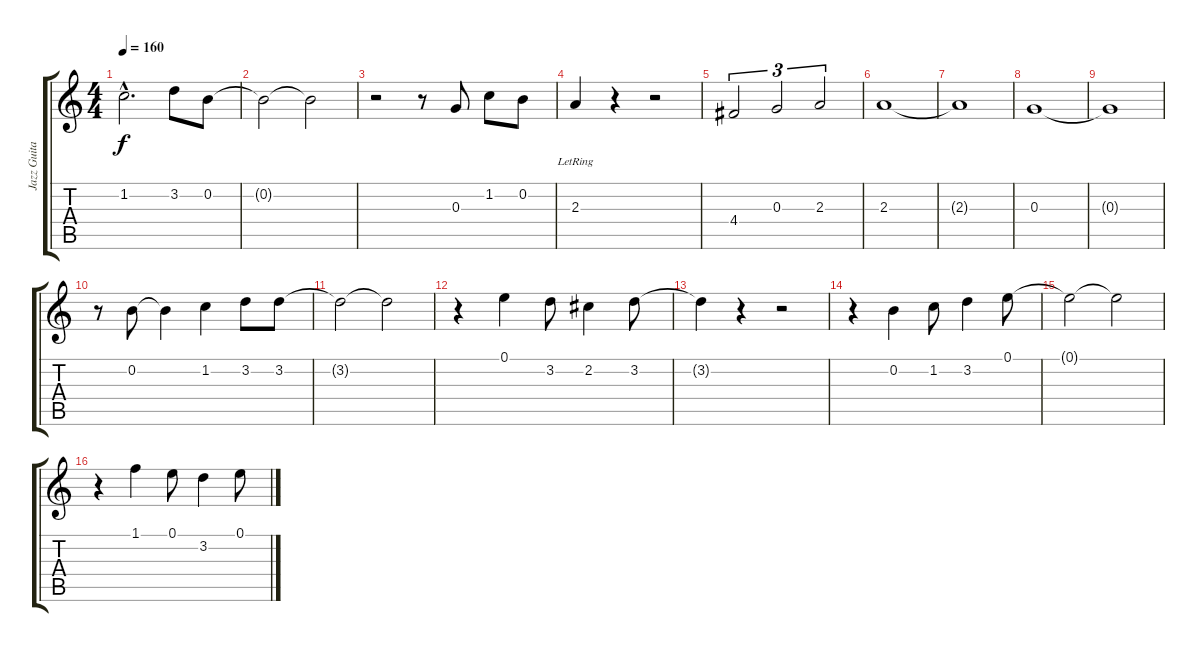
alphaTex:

\track ("Jazz Guitar" "Jazz Guita") {instrument electricguitarjazz}
\staff {score tabs}
\tuning (E4 B3 G3 D3 A2 E2) {hide}
\ts (4 4)
\tempo 160
\clef g2
\ks c
1.2{hac}.2{d dy f} 3.2.8 0.2.8 |
0.2{t}.2 0.2{t}.2 |
r.2 r.8 0.3.8 1.2.8 0.2.8 |
2.3{lr}.4 r.4 r.2 |
4.4.2{tu (3 2)} 0.3.2{tu (3 2)} 2.3.2{tu (3 2)} |
2.3.1 |
2.3{t}.1 |
0.3.1 |
0.3{t}.1 |
r.8 0.2.8 0.2{t}.4 1.2.4 3.2.8 3.2.8 |
3.2{t}.2 3.2{t}.2 |
r.4 0.1.4 3.2.8 2.2.4 3.2.8 |
3.2{t}.4 r.4 r.2 |
r.4 0.2.4 1.2.8 3.2.4 0.1.8 |
0.1{t}.2 0.1{t}.2 |
r.4 1.1.4 0.1.8 3.2.4 0.1.8
